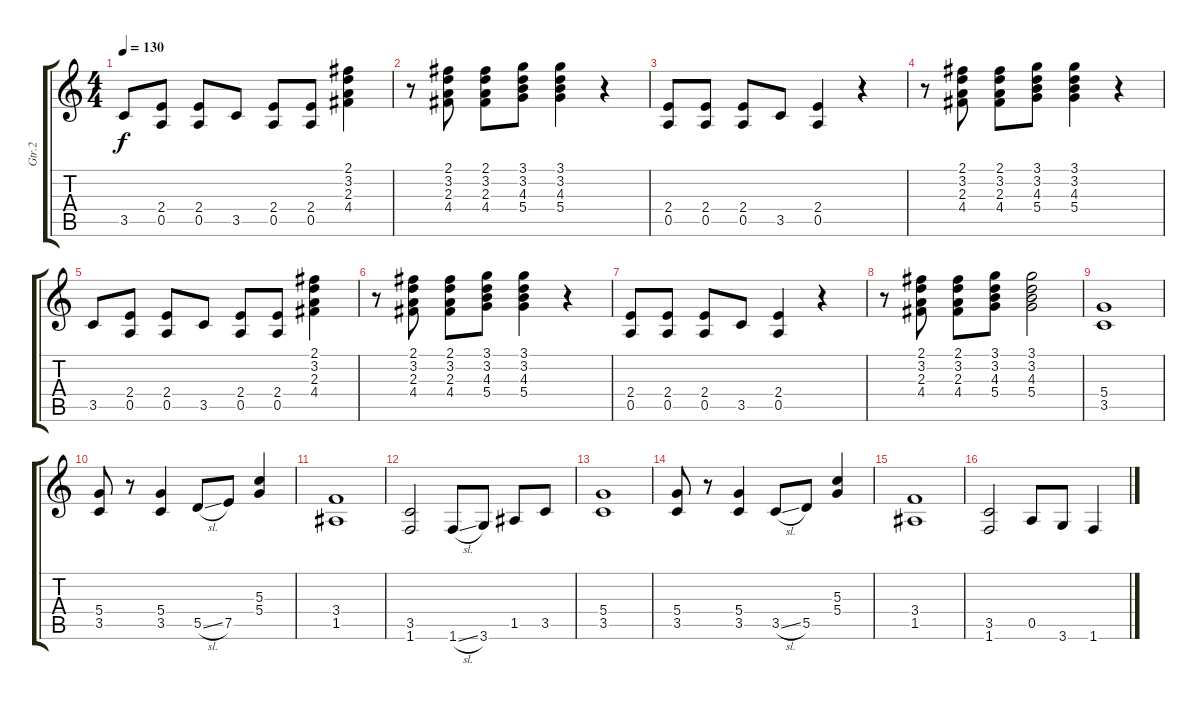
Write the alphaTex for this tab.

\track ("Gtr.2" "Gtr.2") {instrument overdrivenguitar}
\staff {score tabs}
\tuning (E4 B3 G3 D3 A2 E2) {hide}
\ts (4 4)
\tempo 130
\clef g2
\ks c
3.5.8{dy f} (2.4 0.5).8 (2.4 0.5).8 3.5.8 (2.4 0.5).8 (2.4 0.5).8 (2.1 3.2 2.3 4.4).4 |
r.8 (2.1 3.2 2.3 4.4).8 (2.1 3.2 2.3 4.4).8 (3.1 3.2 4.3 5.4).8 (3.1 3.2 4.3 5.4).4 r.4 |
(2.4 0.5).8 (2.4 0.5).8 (2.4 0.5).8 3.5.8 (2.4 0.5).4 r.4 |
r.8 (2.1 3.2 2.3 4.4).8 (2.1 3.2 2.3 4.4).8 (3.1 3.2 4.3 5.4).8 (3.1 3.2 4.3 5.4).4 r.4 |
3.5.8 (2.4 0.5).8 (2.4 0.5).8 3.5.8 (2.4 0.5).8 (2.4 0.5).8 (2.1 3.2 2.3 4.4).4 |
r.8 (2.1 3.2 2.3 4.4).8 (2.1 3.2 2.3 4.4).8 (3.1 3.2 4.3 5.4).8 (3.1 3.2 4.3 5.4).4 r.4 |
(2.4 0.5).8 (2.4 0.5).8 (2.4 0.5).8 3.5.8 (2.4 0.5).4 r.4 |
r.8 (2.1 3.2 2.3 4.4).8 (2.1 3.2 2.3 4.4).8 (3.1 3.2 4.3 5.4).8 (3.1 3.2 4.3 5.4).2 |
(5.4 3.5).1 |
(5.4 3.5).8 r.8 (5.4 3.5).4 5.5{sl}.8 7.5.8 (5.3 5.4).4 |
(3.4 1.5).1{volume 16} |
(3.5 1.6).2 1.6{sl}.8 3.6.8 1.5.8 3.5.8 |
(5.4 3.5).1 |
(5.4 3.5).8 r.8 (5.4 3.5).4 3.5{sl}.8 5.5.8 (5.3 5.4).4 |
(3.4 1.5).1 |
(3.5 1.6).2 0.5.8 3.6.8 1.6.4
